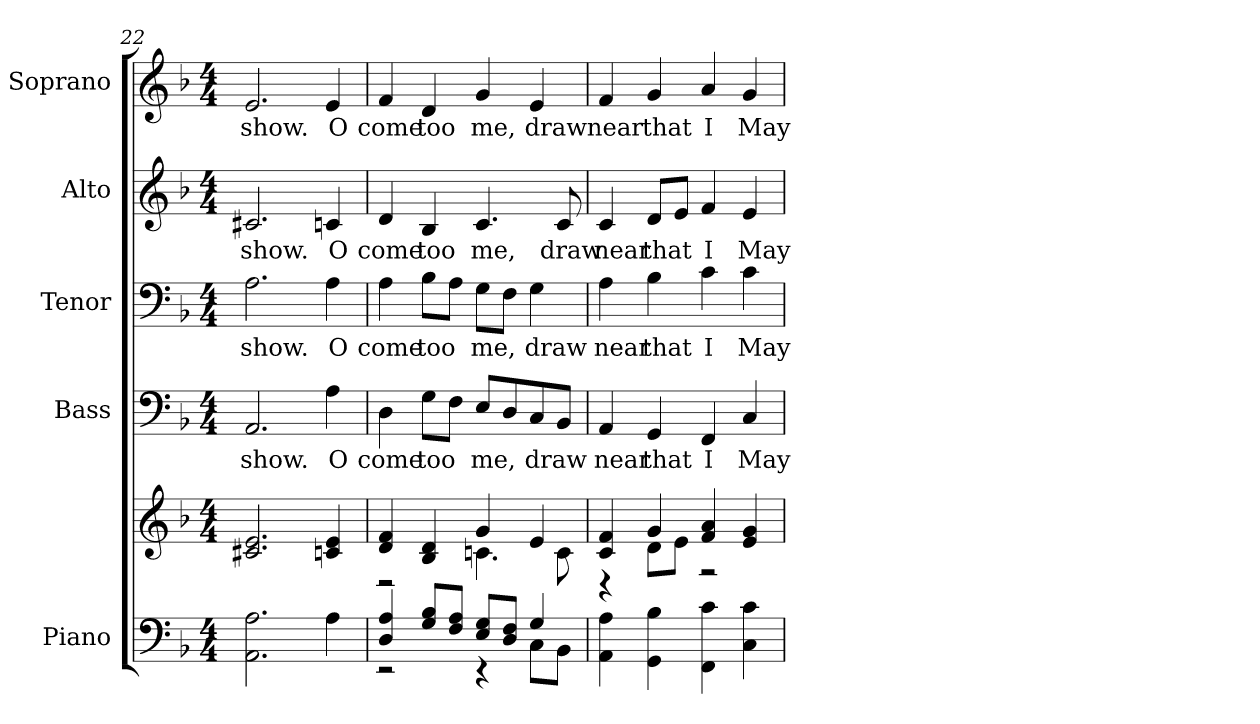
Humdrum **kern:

**kern	**kern	**kern	**text	**kern	**text	**kern	**text	**kern	**text
*part5	*part5	*part4	*part4	*part3	*part3	*part2	*part2	*part1	*part1
*staff6	*staff5	*staff4	*staff4	*staff3	*staff3	*staff2	*staff2	*staff1	*staff1
*I"Piano	*	*I"Bass	*	*I"Tenor	*	*I"Alto	*	*I"Soprano	*
*I'Pno.	*	*I'B.	*	*I'T.	*	*I'A.	*	*I'S.	*
!!LO:PB:g=z
*clefF4	*clefG2	*clefF4	*	*clefF4	*	*clefG2	*	*clefG2	*
*k[b-]	*k[b-]	*k[b-]	*	*k[b-]	*	*k[b-]	*	*k[b-]	*
*F:	*F:	*F:	*	*F:	*	*F:	*	*F:	*
*M4/4	*M4/4	*M4/4	*	*M4/4	*	*M4/4	*	*M4/4	*
=22	=22	=22	=22	=22	=22	=22	=22	=22	=22
!	!	!	!LO:LY:b:color=#000000	!	!	!	!	!	!
!	!	!	!	!	!LO:LY:b:color=#000000	!	!	!	!
!	!	!	!	!	!	!	!LO:LY:b:color=#000000	!	!
!	!	!	!	!	!	!	!	!	!LO:LY:b:color=#000000
2.AAi\ 2.Ai	2.c#Xi/ 2.ei	2.AAi/	show.	2.Ai\	show.	2.c#Xi/	show.	2.ei/	show.
!	!	!	!LO:LY:b:color=#000000	!	!	!	!	!	!
!	!	!	!	!	!LO:LY:b:color=#000000	!	!	!	!
!	!	!	!	!	!	!	!LO:LY:b:color=#000000	!	!
!	!	!	!	!	!	!	!	!	!LO:LY:b:color=#000000
4Ai\	4cni/ 4ei	4Ai\	O	4Ai\	O	4cni/	O	4ei/	O
=23	=23	=23	=23	=23	=23	=23	=23	=23	=23
*^	*^	*	*	*	*	*	*	*	*
!	!	!	!	!	!LO:LY:b:color=#000000	!	!	!	!	!	!
!	!	!	!	!	!	!	!LO:LY:b:color=#000000	!	!	!	!
!	!	!	!	!	!	!	!	!	!LO:LY:b:color=#000000	!	!
!	!	!	!	!	!	!	!	!	!	!	!LO:LY:b:color=#000000
4Di/ 4Ai	2r	4di/ 4fi	2r	4Di\	come	4Ai\	come	4di/	come	4fi/	come
!	!	!	!	!	!LO:LY:b:color=#000000	!	!	!	!	!	!
!	!	!	!	!	!	!	!LO:LY:b:color=#000000	!	!	!	!
!	!	!	!	!	!	!	!	!	!LO:LY:b:color=#000000	!	!
!	!	!	!	!	!	!	!	!	!	!	!LO:LY:b:color=#000000
8Gi/ 8B-iL	.	4B-i/ 4di	.	8Gi\L	too	8B-i\L	too	4B-i/	too	4di/	too
8Fi/ 8AiJ	.	.	.	8Fi\J	.	8Ai\J	.	.	.	.	.
!	!	!	!	!	!LO:LY:b:color=#000000	!	!	!	!	!	!
!	!	!	!	!	!	!	!LO:LY:b:color=#000000	!	!	!	!
!	!	!	!	!	!	!	!	!	!LO:LY:b:color=#000000	!	!
!	!	!	!	!	!	!	!	!	!	!	!LO:LY:b:color=#000000
8Ei/ 8GiL	4r	4gi/	4.cni\	8Ei/L	me,	8Gi\L	me,	4.ci/	me,	4gi/	me,
8Di/ 8FiJ	.	.	.	8Di/	.	8Fi\J	.	.	.	.	.
!	!	!	!	!	!LO:LY:b:color=#000000	!	!	!	!	!	!
!	!	!	!	!	!	!	!LO:LY:b:color=#000000	!	!	!	!
!	!	!	!	!	!	!	!	!	!	!	!LO:LY:b:color=#000000
4Gi/	8Ci\L	4ei/	.	8Ci/	draw	4Gi\	draw	.	.	4ei/	draw
!	!	!	!	!	!	!	!	!	!LO:LY:b:color=#000000	!	!
.	8BB-i\J	.	8ci\	8BB-i/J	.	.	.	8ci/	draw	.	.
*v	*v	*	*	*	*	*	*	*	*	*	*
=24	=24	=24	=24	=24	=24	=24	=24	=24	=24	=24
*^	*	*	*	*	*	*	*	*	*	*
!	!	!	!	!	!LO:LY:b:color=#000000	!	!	!	!	!	!
*v	*v	*	*	*	*	*	*	*	*	*	*
*^	*	*	*	*	*	*	*	*	*	*
!	!	!	!	!	!	!	!LO:LY:b:color=#000000	!	!	!	!
*v	*v	*	*	*	*	*	*	*	*	*	*
*^	*	*	*	*	*	*	*	*	*	*
!	!	!	!	!	!	!	!	!	!LO:LY:b:color=#000000	!	!
*v	*v	*	*	*	*	*	*	*	*	*	*
*^	*	*	*	*	*	*	*	*	*	*
!	!	!	!	!	!	!	!	!	!	!	!LO:LY:b:color=#000000
*v	*v	*	*	*	*	*	*	*	*	*	*
4AAi\ 4Ai	4ci/ 4fi	4r	4AAi/	near	4Ai\	near	4ci/	near	4fi/	near
!	!	!	!	!LO:LY:b:color=#000000	!	!	!	!	!	!
!	!	!	!	!	!	!LO:LY:b:color=#000000	!	!	!	!
!	!	!	!	!	!	!	!	!LO:LY:b:color=#000000	!	!
!	!	!	!	!	!	!	!	!	!	!LO:LY:b:color=#000000
4GGi\ 4B-i	4gi/	8di\L	4GGi/	that	4B-i\	that	8di/L	that	4gi/	that
.	.	8ei\J	.	.	.	.	8ei/J	.	.	.
!	!	!	!	!LO:LY:b:color=#000000	!	!	!	!	!	!
!	!	!	!	!	!	!LO:LY:b:color=#000000	!	!	!	!
!	!	!	!	!	!	!	!	!LO:LY:b:color=#000000	!	!
!	!	!	!	!	!	!	!	!	!	!LO:LY:b:color=#000000
4FFi\ 4ci	4fi/ 4ai	2r	4FFi/	I	4ci\	I	4fi/	I	4ai/	I
!	!	!	!	!LO:LY:b:color=#000000	!	!	!	!	!	!
!	!	!	!	!	!	!LO:LY:b:color=#000000	!	!	!	!
!	!	!	!	!	!	!	!	!LO:LY:b:color=#000000	!	!
!	!	!	!	!	!	!	!	!	!	!LO:LY:b:color=#000000
4Ci\ 4ci	4ei/ 4gi	.	4Ci/	May	4ci\	May	4ei/	May	4gi/	May
*	*v	*v	*	*	*	*	*	*	*	*
=	=	=	=	=	=	=	=	=	=
*-	*-	*-	*-	*-	*-	*-	*-	*-	*-
